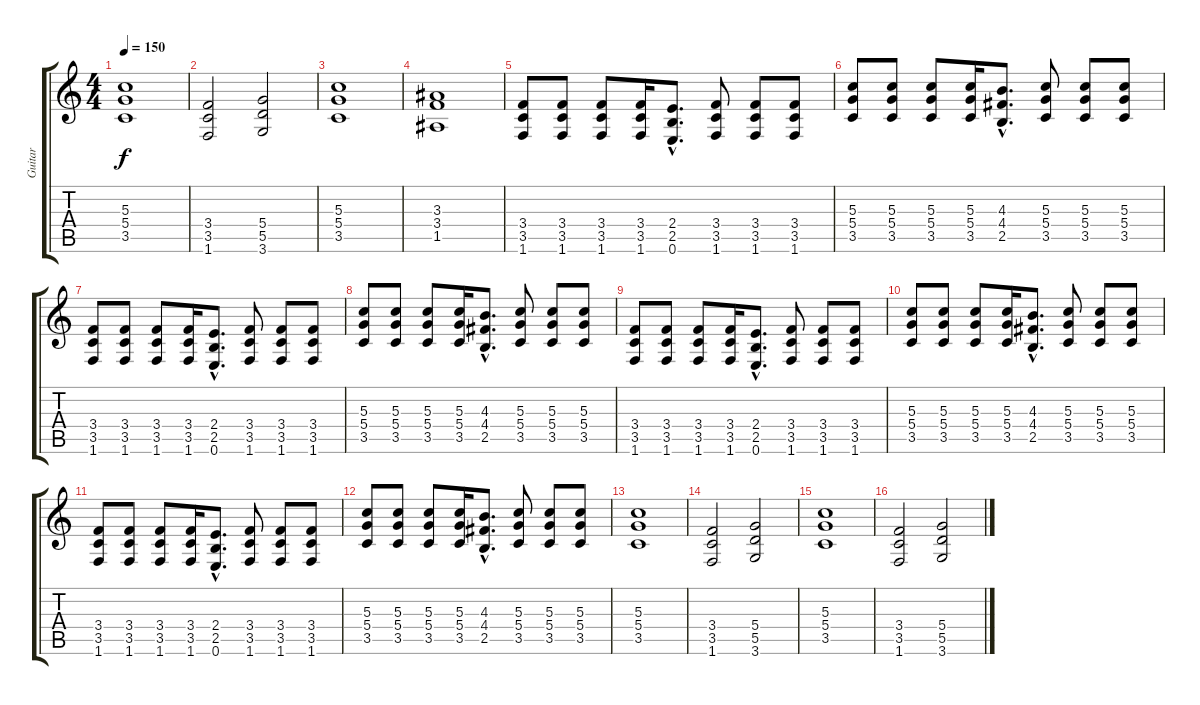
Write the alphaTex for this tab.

\track ("Guitar" "Guitar") {instrument distortionguitar}
\staff {score tabs}
\tuning (E4 B3 G3 D3 A2 E2) {hide}
\ts (4 4)
\tempo 150
\clef g2
\ks c
(5.3 5.4 3.5).1{dy f} |
(3.4 3.5 1.6).2 (5.4 5.5 3.6).2 |
(5.3 5.4 3.5).1 |
(3.3 3.4 1.5).1 |
(3.4 3.5 1.6).8 (3.4 3.5 1.6).8 (3.4 3.5 1.6).8 (3.4 3.5 1.6).16 (2.4{hac} 2.5{hac} 0.6{hac}).8{d} (3.4 3.5 1.6).8 (3.4 3.5 1.6).8 (3.4 3.5 1.6).8 |
(5.3 5.4 3.5).8 (5.3 5.4 3.5).8 (5.3 5.4 3.5).8 (5.3 5.4 3.5).16 (4.3{hac} 4.4{hac} 2.5{hac}).8{d} (5.3 5.4 3.5).8 (5.3 5.4 3.5).8 (5.3 5.4 3.5).8 |
(3.4 3.5 1.6).8 (3.4 3.5 1.6).8 (3.4 3.5 1.6).8 (3.4 3.5 1.6).16 (2.4{hac} 2.5{hac} 0.6{hac}).8{d} (3.4 3.5 1.6).8 (3.4 3.5 1.6).8 (3.4 3.5 1.6).8 |
(5.3 5.4 3.5).8 (5.3 5.4 3.5).8 (5.3 5.4 3.5).8 (5.3 5.4 3.5).16 (4.3{hac} 4.4{hac} 2.5{hac}).8{d} (5.3 5.4 3.5).8 (5.3 5.4 3.5).8 (5.3 5.4 3.5).8 |
(3.4 3.5 1.6).8 (3.4 3.5 1.6).8 (3.4 3.5 1.6).8 (3.4 3.5 1.6).16 (2.4{hac} 2.5{hac} 0.6{hac}).8{d} (3.4 3.5 1.6).8 (3.4 3.5 1.6).8 (3.4 3.5 1.6).8 |
(5.3 5.4 3.5).8 (5.3 5.4 3.5).8 (5.3 5.4 3.5).8 (5.3 5.4 3.5).16 (4.3{hac} 4.4{hac} 2.5{hac}).8{d} (5.3 5.4 3.5).8 (5.3 5.4 3.5).8 (5.3 5.4 3.5).8 |
(3.4 3.5 1.6).8 (3.4 3.5 1.6).8 (3.4 3.5 1.6).8 (3.4 3.5 1.6).16 (2.4{hac} 2.5{hac} 0.6{hac}).8{d} (3.4 3.5 1.6).8 (3.4 3.5 1.6).8 (3.4 3.5 1.6).8 |
(5.3 5.4 3.5).8 (5.3 5.4 3.5).8 (5.3 5.4 3.5).8 (5.3 5.4 3.5).16 (4.3{hac} 4.4{hac} 2.5{hac}).8{d} (5.3 5.4 3.5).8 (5.3 5.4 3.5).8 (5.3 5.4 3.5).8 |
(5.3 5.4 3.5).1 |
(3.4 3.5 1.6).2 (5.4 5.5 3.6).2 |
(5.3 5.4 3.5).1 |
(3.4 3.5 1.6).2 (5.4 5.5 3.6).2
